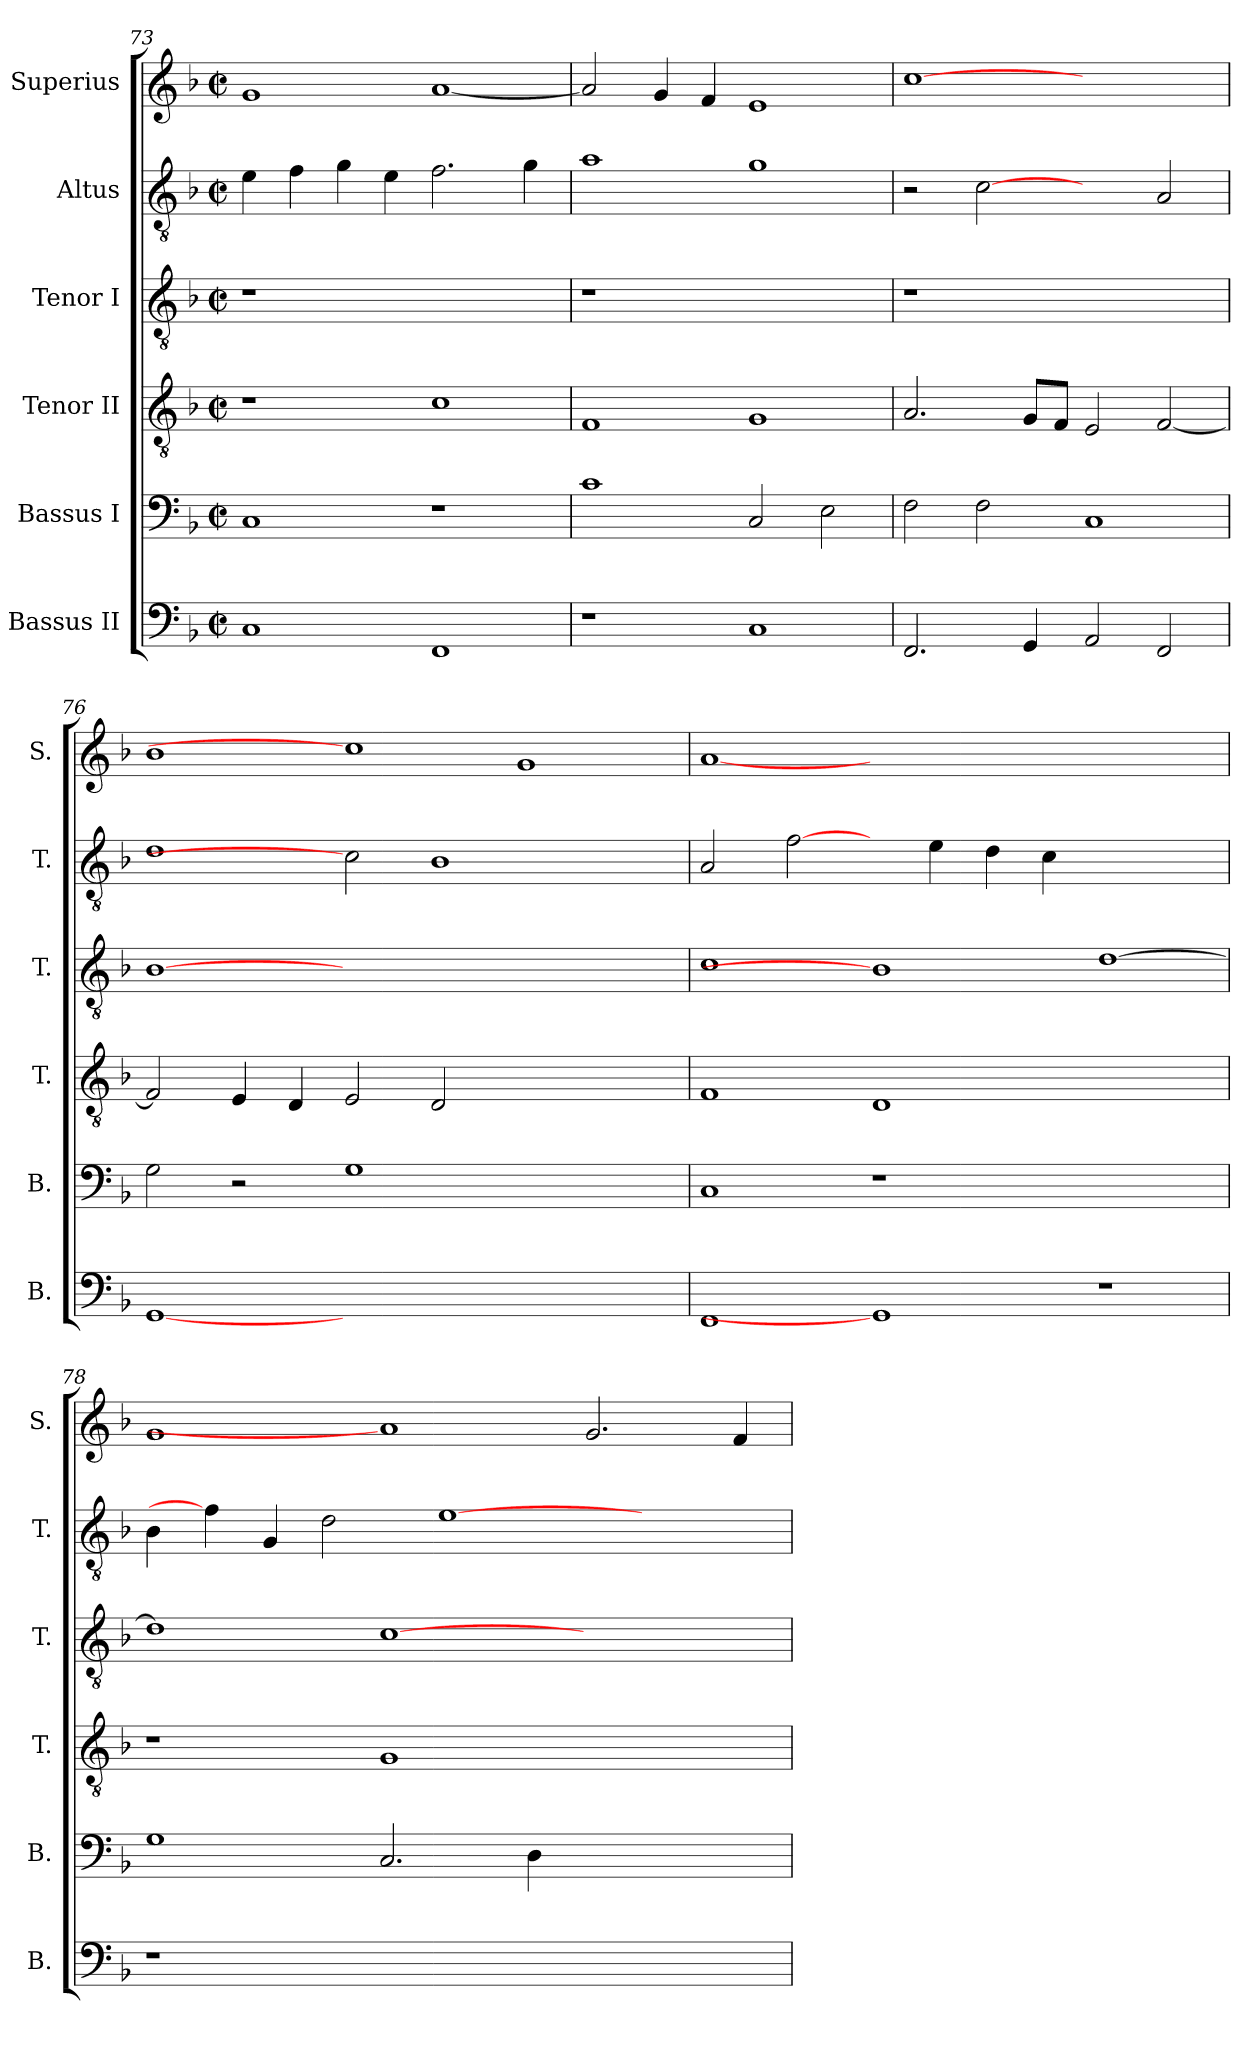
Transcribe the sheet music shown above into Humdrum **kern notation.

**kern	**kern	**kern	**kern	**kern	**kern
*part6	*part5	*part4	*part3	*part2	*part1
*staff6	*staff5	*staff4	*staff3	*staff2	*staff1
*I"Bassus II	*I"Bassus I	*I"Tenor II	*I"Tenor I	*I"Altus	*I"Superius
*I'B.	*I'B.	*I'T.	*I'T.	*I'T.	*I'S.
*clefF4	*clefF4	*clefGv2	*clefGv2	*clefGv2	*clefG2
*	*	*ITrd7c12	*ITrd7c12	*ITrd7c12	*
*k[b-]	*k[b-]	*k[b-]	*k[b-]	*k[b-]	*k[b-]
*F:	*F:	*F:	*F:	*F:	*F:
*M2/2	*M2/2	*M2/2	*M2/2	*M2/2	*M2/2
*met(c|)	*met(c|)	*met(c|)	*met(c|)	*met(c|)	*met(c|)
=73	=73	=73	=73	=73	=73
!	!	!	!LO:N:vis=1	!	!
1Ci	1Ci	1r	1r	4Ei\	1gi
.	.	.	.	4Fi\	.
.	.	.	.	4Gi\	.
.	.	.	.	4Ei\	.
1FFi	1r	1Ci	1ryy	2.Fi\	[<1ai
.	.	.	.	4Gi\	.
=74	=74	=74	=74	=74	=74
!	!	!	!LO:N:vis=1	!	!
1r	1ci	1FFi	1r	1Ai	2ai/]
.	.	.	.	.	4gi/
.	.	.	.	.	4fi/
1Ci	2Ci/	1GGi	1ryy	1Gi	1ei
.	2Ei\	.	.	.	.
!!LO:PB:g=z
=75	=75	=75	=75	=75	=75
!	!	!	!LO:N:vis=1	!	!
2.FFi/	2Fi\	2.AAi/	1r	2r	[1cci
.	2Fi\	.	.	[2Ci	.
4GGi/	.	8GGi/L	.	.	.
.	.	8FFi/J	.	.	.
2AAi/	1Ci	2EEi/	1ryy	2ryy	1ryy
2FFi/	.	[<2FFi/	.	2AAi/	.
=76	=76	=76	=76	=76	=76
[1GGi	2Gi\	2FFi/]	[1BB-i	1Di	1b-i
.	2r	4EEi/	.	.	.
.	.	4DDi/	.	.	.
0ryy	1Gi	2EEi/	0ryy	2Ci]	1cci]
.	.	2DDi/	.	1BB-i	.
.	1ryy	1ryy	.	.	1gi
.	.	.	.	2ryy	.
=77	=77	=77	=77	=77	=77
1FFi	1Ci	1FFi	1Ci	2AAi/	[1ai
.	.	.	.	[2Fi\	.
1GGi]	1r	1DDi	1BB-i]	4ryy	0ryy
.	.	.	.	4Ei\	.
.	.	.	.	4Di\	.
.	.	.	.	4Ci\	.
1r	1ryy	1ryy	[>1Di	1ryy	.
=78	=78	=78	=78	=78	=78
!LO:N:vis=1	!	!	!	!	!
1r	1Gi	1r	1Di]	4BB-i\	1gi
.	.	.	.	4Fi\]	.
.	.	.	.	4GGi/	.
.	.	.	.	2Di\	.
0ryy	2.Ci/	1GGi	[>1Ci	.	1ai]
.	.	.	.	[>1Ei	.
.	4Di\	.	.	.	.
.	1ryy	1ryy	1ryy	.	2.gi/
.	.	.	.	2.ryy	.
.	.	.	.	.	4fi/
=	=	=	=	=	=
*-	*-	*-	*-	*-	*-
